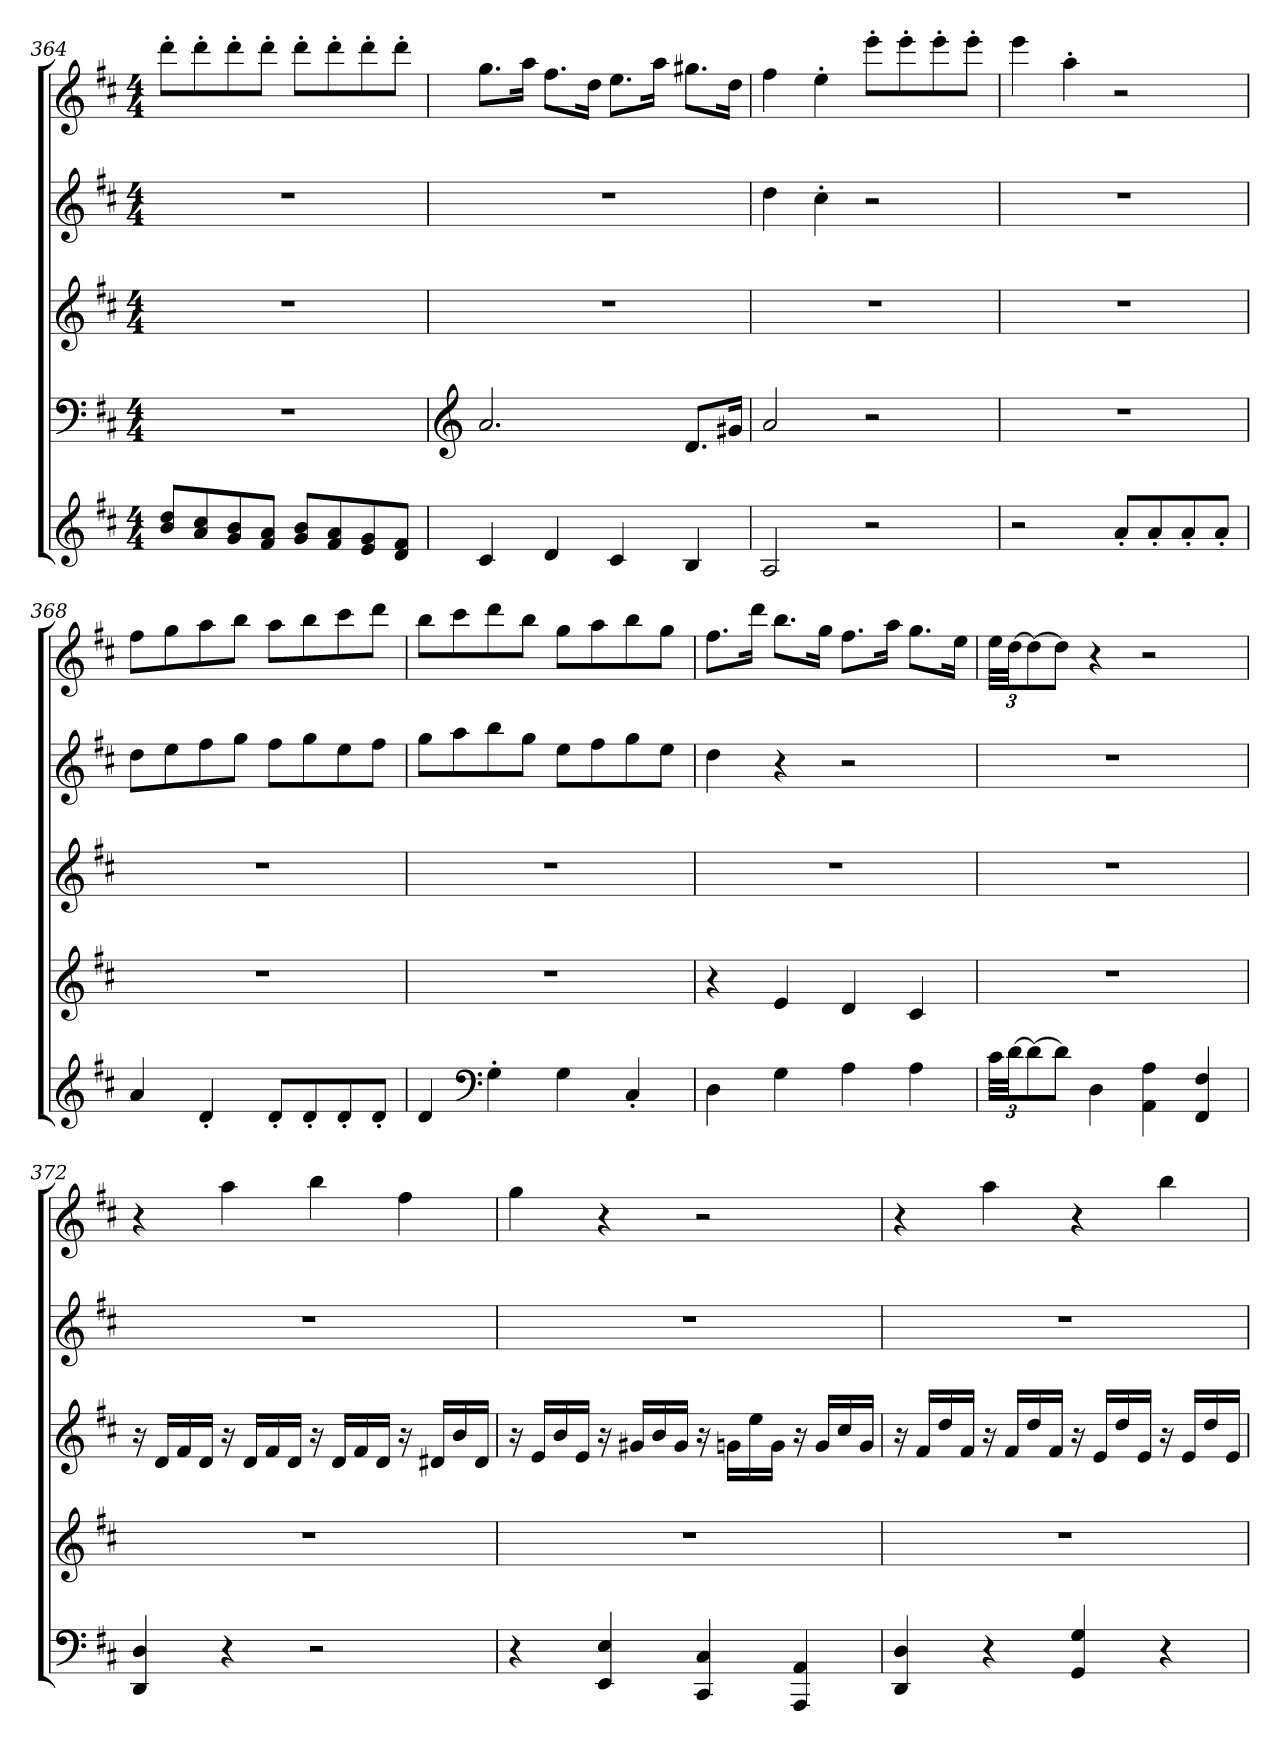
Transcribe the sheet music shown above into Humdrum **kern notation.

**kern	**kern	**kern	**kern	**kern
*part5	*part4	*part3	*part2	*part1
*staff5	*staff4	*staff3	*staff2	*staff1
*clefG2	*clefF4	*clefG2	*clefG2	*clefG2
*k[f#c#]	*k[f#c#]	*k[f#c#]	*k[f#c#]	*k[f#c#]
*M4/4	*M4/4	*M4/4	*M4/4	*M4/4
*MM123	*MM123	*MM123	*MM123	*MM123
=364	=364	=364	=364	=364
8b/ 8dd/L	1r	1r	1r	8ddd'\L
8a/ 8cc#/	.	.	.	8ddd'\
8g/ 8b/	.	.	.	8ddd'\
8f#/ 8a/J	.	.	.	8ddd'\J
8g/ 8b/L	.	.	.	8ddd'\L
8f#/ 8a/	.	.	.	8ddd'\
8e/ 8g/	.	.	.	8ddd'\
8d/ 8f#/J	.	.	.	8ddd'\J
=365	=365	=365	=365	=365
*	*clefG2	*	*	*
*	*	*	*	*MM123
4c#/	2.a/	1r	1r	8.gg\L
.	.	.	.	16aa\Jk
4d/	.	.	.	8.ff#\L
.	.	.	.	16dd\Jk
4c#/	.	.	.	8.ee\L
.	.	.	.	16aa\Jk
4B/	8.d/L	.	.	8.gg#X\L
.	16g#X/Jk	.	.	16dd\Jk
!!LO:LB:g=z
=366	=366	=366	=366	=366
2A/	2a/	1r	4dd\	4ff#\
*	*	*	*	*MM116
.	.	.	4cc#'\	4ee'\
*	*	*	*	*MM123
2r	2r	.	2r	8eee'\L
.	.	.	.	8eee'\
.	.	.	.	8eee'\
.	.	.	.	8eee'\J
=367	=367	=367	=367	=367
2r	1r	1r	1r	4eee\
.	.	.	.	4aa'\
*	*	*	*	*MM123
8a'/L	.	.	.	2r
8a'/	.	.	.	.
8a'/	.	.	.	.
8a'/J	.	.	.	.
=368	=368	=368	=368	=368
*	*	*	*	*MM123
4a/	1r	1r	8dd\L	8ff#\L
.	.	.	8ee\	8gg\
4d'/	.	.	8ff#\	8aa\
.	.	.	8gg\J	8bb\J
8d'/L	.	.	8ff#\L	8aa\L
8d'/	.	.	8gg\	8bb\
8d'/	.	.	8ee\	8ccc#\
8d'/J	.	.	8ff#\J	8ddd\J
=369	=369	=369	=369	=369
*	*	*	*	*MM123
4d/	1r	1r	8gg\L	8bb\L
.	.	.	8aa\	8ccc#\
*clefF4	*	*	*	*
4G'\	.	.	8bb\	8ddd\
.	.	.	8gg\J	8bb\J
4G\	.	.	8ee\L	8gg\L
.	.	.	8ff#\	8aa\
4C#'/	.	.	8gg\	8bb\
.	.	.	8ee\J	8gg\J
!!LO:PB:g=z
=370	=370	=370	=370	=370
*	*	*	*	*MM123
4D\	4r	1r	4dd\	8.ff#\L
.	.	.	.	16ddd\Jk
4G\	4e/	.	4r	8.bb\L
.	.	.	.	16gg\Jk
4A\	4d/	.	2r	8.ff#\L
.	.	.	.	16aa\Jk
4A\	4c#/	.	.	8.gg\L
.	.	.	.	16ee\Jk
=371	=371	=371	=371	=371
*Xbrackettup	*	*	*	*Xbrackettup
48c#\LLL	1r	1r	1r	48ee\LLL
[48d\JJ	.	.	.	[48dd\JJ
12d\_	.	.	.	12dd\_
8d\J]	.	.	.	8dd\J]
4D\	.	.	.	4r
*	*	*	*	*MM121
4AA\ 4A\	.	.	.	2r
4FF#/ 4F#/	.	.	.	.
=372	=372	=372	=372	=372
*	*	*	*	*MM125
4DD/ 4D/	1r	16r	1r	4r
.	.	16d/LL	.	.
.	.	16f#/	.	.
.	.	16d/JJ	.	.
4r	.	16r	.	4aa\
.	.	16d/LL	.	.
.	.	16f#/	.	.
.	.	16d/JJ	.	.
2r	.	16r	.	4bb\
.	.	16d/LL	.	.
.	.	16f#/	.	.
.	.	16d/JJ	.	.
.	.	16r	.	4ff#\
.	.	16d#X/LL	.	.
.	.	16b/	.	.
.	.	16d#/JJ	.	.
!!LO:LB:g=z
=373	=373	=373	=373	=373
4r	1r	16r	1r	4gg\
.	.	16e/LL	.	.
.	.	16b/	.	.
.	.	16e/JJ	.	.
4EE/ 4E/	.	16r	.	4r
.	.	16g#X/LL	.	.
.	.	16b/	.	.
.	.	16g#/JJ	.	.
4CC#/ 4C#/	.	16r	.	2r
.	.	16gn\LL	.	.
.	.	16ee\	.	.
.	.	16g\JJ	.	.
4AAA/ 4AA/	.	16r	.	.
.	.	16g/LL	.	.
.	.	16cc#/	.	.
.	.	16g/JJ	.	.
=374	=374	=374	=374	=374
*	*	*	*	*MM125
4DD/ 4D/	1r	16r	1r	4r
.	.	16f#/LL	.	.
.	.	16dd/	.	.
.	.	16f#/JJ	.	.
4r	.	16r	.	4aa\
.	.	16f#/LL	.	.
.	.	16dd/	.	.
.	.	16f#/JJ	.	.
*	*	*	*	*MM125
4GG/ 4G/	.	16r	.	4r
.	.	16e/LL	.	.
.	.	16dd/	.	.
.	.	16e/JJ	.	.
4r	.	16r	.	4bb\
.	.	16e/LL	.	.
.	.	16dd/	.	.
.	.	16e/JJ	.	.
=	=	=	=	=
*-	*-	*-	*-	*-
